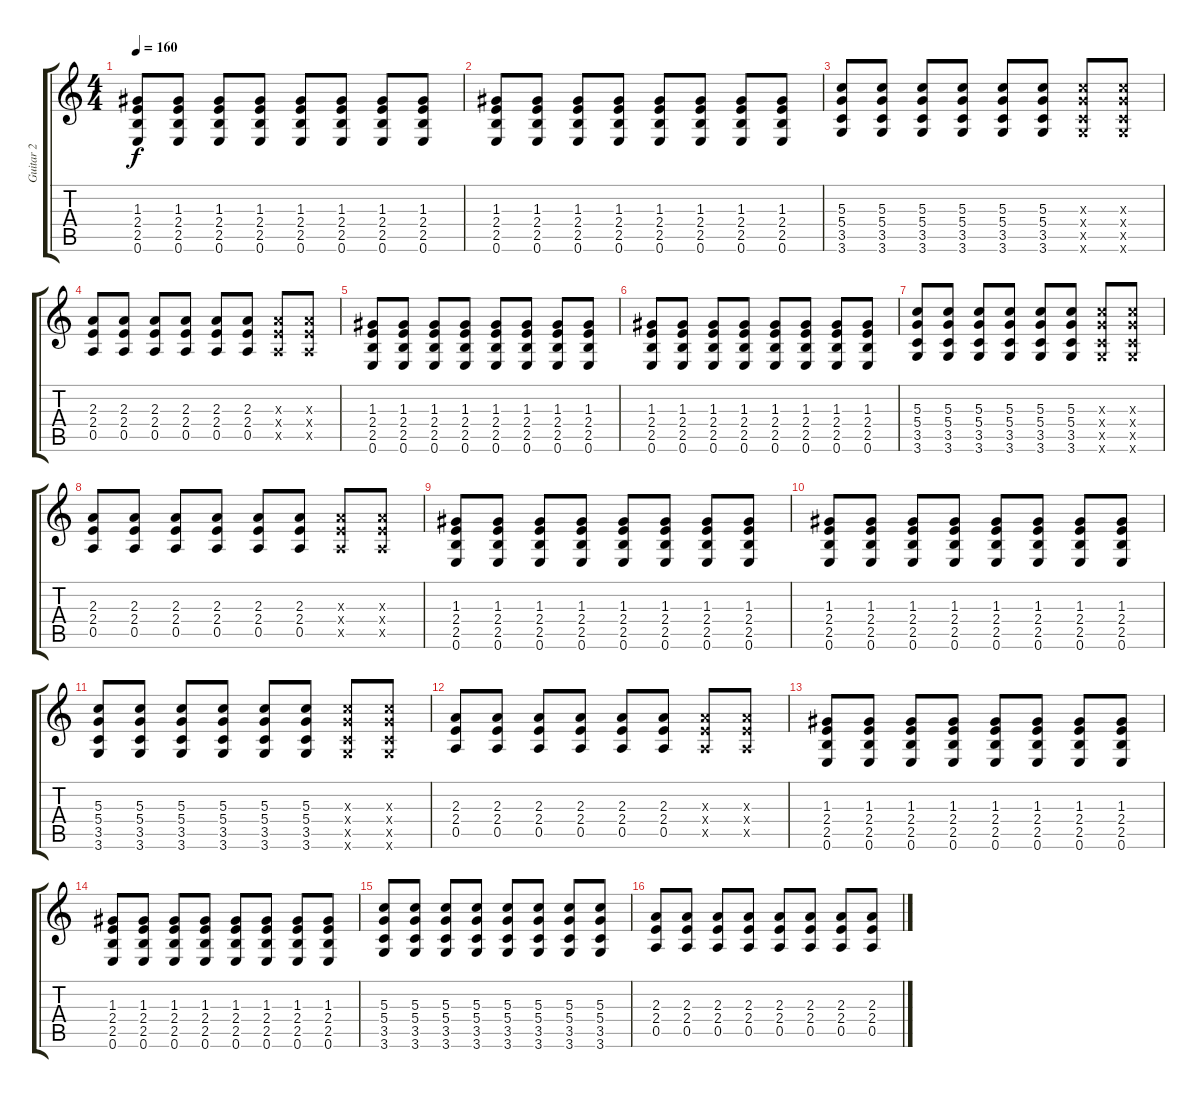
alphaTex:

\track ("Guitar 2" "Guitar 2") {instrument overdrivenguitar}
\staff {score tabs}
\tuning (E4 B3 G3 D3 A2 E2) {hide}
\ts (4 4)
\tempo 160
\clef g2
\ks c
(1.3 2.4 2.5 0.6).8{dy f} (1.3 2.4 2.5 0.6).8 (1.3 2.4 2.5 0.6).8 (1.3 2.4 2.5 0.6).8 (1.3 2.4 2.5 0.6).8 (1.3 2.4 2.5 0.6).8 (1.3 2.4 2.5 0.6).8 (1.3 2.4 2.5 0.6).8 |
(1.3 2.4 2.5 0.6).8 (1.3 2.4 2.5 0.6).8 (1.3 2.4 2.5 0.6).8 (1.3 2.4 2.5 0.6).8 (1.3 2.4 2.5 0.6).8 (1.3 2.4 2.5 0.6).8 (1.3 2.4 2.5 0.6).8 (1.3 2.4 2.5 0.6).8 |
(5.3 5.4 3.5 3.6).8 (5.3 5.4 3.5 3.6).8 (5.3 5.4 3.5 3.6).8 (5.3 5.4 3.5 3.6).8 (5.3 5.4 3.5 3.6).8 (5.3 5.4 3.5 3.6).8 (5.3{x} 5.4{x} 3.5{x} 3.6{x}).8 (5.3{x} 5.4{x} 3.5{x} 3.6{x}).8 |
(2.3 2.4 0.5).8 (2.3 2.4 0.5).8 (2.3 2.4 0.5).8 (2.3 2.4 0.5).8 (2.3 2.4 0.5).8 (2.3 2.4 0.5).8 (2.3{x} 2.4{x} 0.5{x}).8 (2.3{x} 2.4{x} 0.5{x}).8 |
(1.3 2.4 2.5 0.6).8 (1.3 2.4 2.5 0.6).8 (1.3 2.4 2.5 0.6).8 (1.3 2.4 2.5 0.6).8 (1.3 2.4 2.5 0.6).8 (1.3 2.4 2.5 0.6).8 (1.3 2.4 2.5 0.6).8 (1.3 2.4 2.5 0.6).8 |
(1.3 2.4 2.5 0.6).8 (1.3 2.4 2.5 0.6).8 (1.3 2.4 2.5 0.6).8 (1.3 2.4 2.5 0.6).8 (1.3 2.4 2.5 0.6).8 (1.3 2.4 2.5 0.6).8 (1.3 2.4 2.5 0.6).8 (1.3 2.4 2.5 0.6).8 |
(5.3 5.4 3.5 3.6).8 (5.3 5.4 3.5 3.6).8 (5.3 5.4 3.5 3.6).8 (5.3 5.4 3.5 3.6).8 (5.3 5.4 3.5 3.6).8 (5.3 5.4 3.5 3.6).8 (5.3{x} 5.4{x} 3.5{x} 3.6{x}).8 (5.3{x} 5.4{x} 3.5{x} 3.6{x}).8 |
(2.3 2.4 0.5).8 (2.3 2.4 0.5).8 (2.3 2.4 0.5).8 (2.3 2.4 0.5).8 (2.3 2.4 0.5).8 (2.3 2.4 0.5).8 (2.3{x} 2.4{x} 0.5{x}).8 (2.3{x} 2.4{x} 0.5{x}).8 |
(1.3 2.4 2.5 0.6).8 (1.3 2.4 2.5 0.6).8 (1.3 2.4 2.5 0.6).8 (1.3 2.4 2.5 0.6).8 (1.3 2.4 2.5 0.6).8 (1.3 2.4 2.5 0.6).8 (1.3 2.4 2.5 0.6).8 (1.3 2.4 2.5 0.6).8 |
(1.3 2.4 2.5 0.6).8 (1.3 2.4 2.5 0.6).8 (1.3 2.4 2.5 0.6).8 (1.3 2.4 2.5 0.6).8 (1.3 2.4 2.5 0.6).8 (1.3 2.4 2.5 0.6).8 (1.3 2.4 2.5 0.6).8 (1.3 2.4 2.5 0.6).8 |
(5.3 5.4 3.5 3.6).8 (5.3 5.4 3.5 3.6).8 (5.3 5.4 3.5 3.6).8 (5.3 5.4 3.5 3.6).8 (5.3 5.4 3.5 3.6).8 (5.3 5.4 3.5 3.6).8 (5.3{x} 5.4{x} 3.5{x} 3.6{x}).8 (5.3{x} 5.4{x} 3.5{x} 3.6{x}).8 |
(2.3 2.4 0.5).8 (2.3 2.4 0.5).8 (2.3 2.4 0.5).8 (2.3 2.4 0.5).8 (2.3 2.4 0.5).8 (2.3 2.4 0.5).8 (2.3{x} 2.4{x} 0.5{x}).8 (2.3{x} 2.4{x} 0.5{x}).8 |
(1.3 2.4 2.5 0.6).8 (1.3 2.4 2.5 0.6).8 (1.3 2.4 2.5 0.6).8 (1.3 2.4 2.5 0.6).8 (1.3 2.4 2.5 0.6).8 (1.3 2.4 2.5 0.6).8 (1.3 2.4 2.5 0.6).8 (1.3 2.4 2.5 0.6).8 |
(1.3 2.4 2.5 0.6).8 (1.3 2.4 2.5 0.6).8 (1.3 2.4 2.5 0.6).8 (1.3 2.4 2.5 0.6).8 (1.3 2.4 2.5 0.6).8 (1.3 2.4 2.5 0.6).8 (1.3 2.4 2.5 0.6).8 (1.3 2.4 2.5 0.6).8 |
(5.3 5.4 3.5 3.6).8 (5.3 5.4 3.5 3.6).8 (5.3 5.4 3.5 3.6).8 (5.3 5.4 3.5 3.6).8 (5.3 5.4 3.5 3.6).8 (5.3 5.4 3.5 3.6).8 (5.3 5.4 3.5 3.6).8 (5.3 5.4 3.5 3.6).8 |
(2.3 2.4 0.5).8 (2.3 2.4 0.5).8 (2.3 2.4 0.5).8 (2.3 2.4 0.5).8 (2.3 2.4 0.5).8 (2.3 2.4 0.5).8 (2.3 2.4 0.5).8 (2.3 2.4 0.5).8
